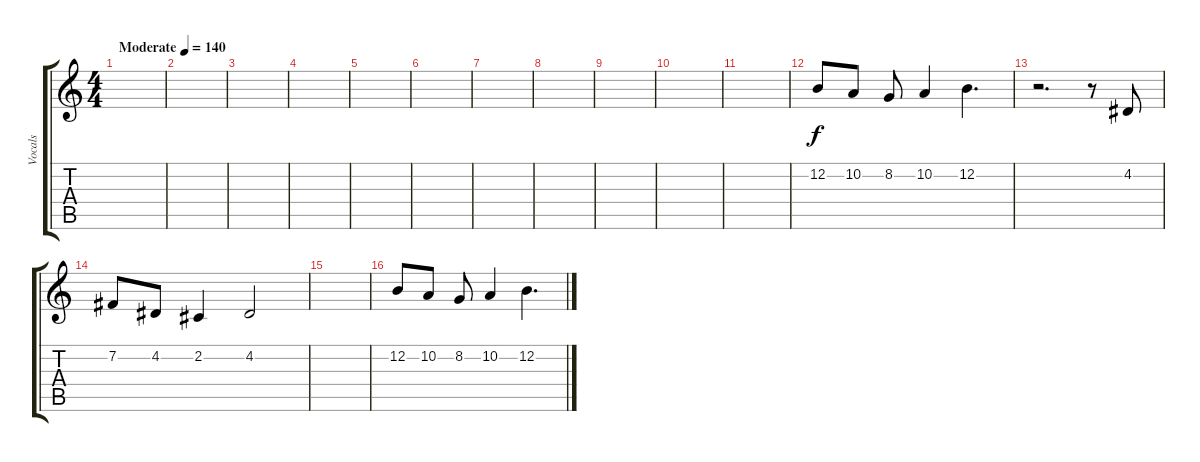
\track ("Vocals" "Vocals") {instrument altosax}
\staff {score tabs}
\tuning (E4 B3 G3 D3 A2 E2) {hide}
\ts (4 4)
\tempo (140 "Moderate")
\clef g2
\ks c
|
|
|
|
|
|
|
|
|
|
|
12.2.8 10.2.8 8.2.8 10.2.4 12.2.4{d} |
r.2{d} r.8 4.2.8 |
7.2.8 4.2.8 2.2.4 4.2.2 |
|
12.2.8 10.2.8 8.2.8 10.2.4 12.2.4{d}
